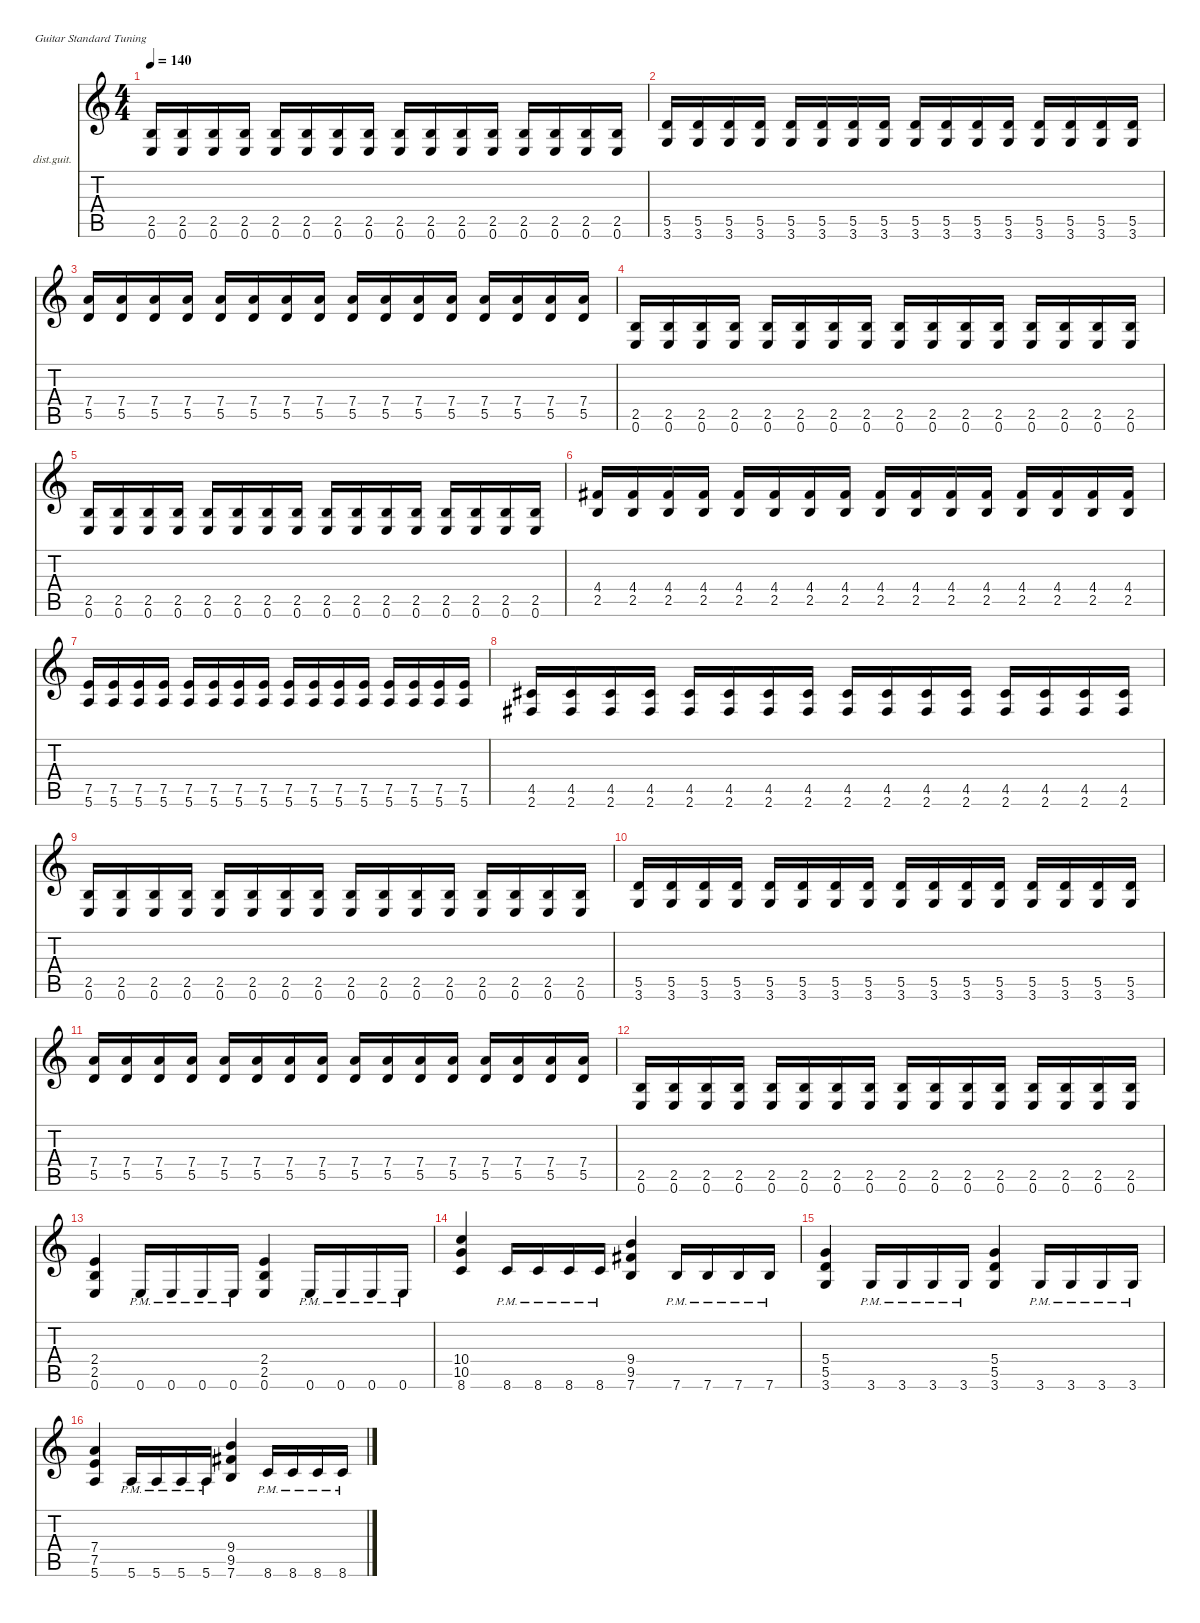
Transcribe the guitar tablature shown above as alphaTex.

\defaultSystemsLayout 4
\hideDynamics
\bracketExtendMode nobrackets
\firstSystemTrackNameOrientation horizontal
\otherSystemsTrackNameOrientation horizontal
\track ("Rythm Guitar" "dist.guit.") {instrument distortionguitar}
\staff {score tabs}
\tuning (E4 B3 G3 D3 A2 E2)
\ts (4 4)
\tempo 140
\clef g2
\ks c
(0.6 2.5).16{dy mf} (0.6 2.5).16 (0.6 2.5).16 (0.6 2.5).16 (0.6 2.5).16 (0.6 2.5).16 (0.6 2.5).16 (0.6 2.5).16 (0.6 2.5).16 (0.6 2.5).16 (0.6 2.5).16 (0.6 2.5).16 (0.6 2.5).16 (0.6 2.5).16 (0.6 2.5).16 (0.6 2.5).16 |
(3.6 5.5).16 (3.6 5.5).16 (3.6 5.5).16 (3.6 5.5).16 (3.6 5.5).16 (3.6 5.5).16 (3.6 5.5).16 (5.5 3.6).16 (3.6 5.5).16 (3.6 5.5).16 (3.6 5.5).16 (3.6 5.5).16 (3.6 5.5).16 (3.6 5.5).16 (3.6 5.5).16 (5.5 3.6).16 |
(5.5 7.4).16 (5.5 7.4).16 (5.5 7.4).16 (5.5 7.4).16 (5.5 7.4).16 (5.5 7.4).16 (5.5 7.4).16 (5.5 7.4).16 (5.5 7.4).16 (5.5 7.4).16 (5.5 7.4).16 (5.5 7.4).16 (5.5 7.4).16 (5.5 7.4).16 (5.5 7.4).16 (5.5 7.4).16 |
(0.6 2.5).16 (0.6 2.5).16 (0.6 2.5).16 (0.6 2.5).16 (0.6 2.5).16 (0.6 2.5).16 (0.6 2.5).16 (0.6 2.5).16 (0.6 2.5).16 (0.6 2.5).16 (0.6 2.5).16 (0.6 2.5).16 (0.6 2.5).16 (0.6 2.5).16 (0.6 2.5).16 (0.6 2.5).16 |
(0.6 2.5).16 (0.6 2.5).16 (0.6 2.5).16 (0.6 2.5).16 (0.6 2.5).16 (0.6 2.5).16 (0.6 2.5).16 (0.6 2.5).16 (0.6 2.5).16 (0.6 2.5).16 (0.6 2.5).16 (0.6 2.5).16 (0.6 2.5).16 (0.6 2.5).16 (0.6 2.5).16 (0.6 2.5).16 |
(2.5 4.4{acc #}).16 (2.5 4.4{acc #}).16 (2.5 4.4{acc #}).16 (2.5 4.4{acc #}).16 (2.5 4.4{acc #}).16 (2.5 4.4{acc #}).16 (2.5 4.4{acc #}).16 (2.5 4.4{acc #}).16 (2.5 4.4{acc #}).16 (2.5 4.4{acc #}).16 (2.5 4.4{acc #}).16 (2.5 4.4{acc #}).16 (2.5 4.4{acc #}).16 (2.5 4.4{acc #}).16 (2.5 4.4{acc #}).16 (2.5 4.4{acc #}).16 |
(7.5 5.6).16 (5.6 7.5).16 (5.6 7.5).16 (5.6 7.5).16 (5.6 7.5).16 (5.6 7.5).16 (5.6 7.5).16 (5.6 7.5).16 (5.6 7.5).16 (5.6 7.5).16 (5.6 7.5).16 (5.6 7.5).16 (5.6 7.5).16 (5.6 7.5).16 (5.6 7.5).16 (5.6 7.5).16 |
(2.6{acc #} 4.5{acc #}).16 (4.5{acc #} 2.6{acc #}).16 (4.5{acc #} 2.6{acc #}).16 (4.5{acc #} 2.6{acc #}).16 (4.5{acc #} 2.6{acc #}).16 (4.5{acc #} 2.6{acc #}).16 (4.5{acc #} 2.6{acc #}).16 (4.5{acc #} 2.6{acc #}).16 (2.6{acc #} 4.5{acc #}).16 (4.5{acc #} 2.6{acc #}).16 (4.5{acc #} 2.6{acc #}).16 (4.5{acc #} 2.6{acc #}).16 (4.5{acc #} 2.6{acc #}).16 (4.5{acc #} 2.6{acc #}).16 (4.5{acc #} 2.6{acc #}).16 (4.5{acc #} 2.6{acc #}).16 |
(0.6 2.5).16 (0.6 2.5).16 (0.6 2.5).16 (0.6 2.5).16 (0.6 2.5).16 (0.6 2.5).16 (0.6 2.5).16 (0.6 2.5).16 (0.6 2.5).16 (0.6 2.5).16 (0.6 2.5).16 (0.6 2.5).16 (0.6 2.5).16 (0.6 2.5).16 (0.6 2.5).16 (0.6 2.5).16 |
(3.6 5.5).16 (3.6 5.5).16 (3.6 5.5).16 (3.6 5.5).16 (3.6 5.5).16 (3.6 5.5).16 (3.6 5.5).16 (5.5 3.6).16 (3.6 5.5).16 (3.6 5.5).16 (3.6 5.5).16 (3.6 5.5).16 (3.6 5.5).16 (3.6 5.5).16 (3.6 5.5).16 (5.5 3.6).16 |
(5.5 7.4).16 (5.5 7.4).16 (5.5 7.4).16 (5.5 7.4).16 (5.5 7.4).16 (5.5 7.4).16 (5.5 7.4).16 (5.5 7.4).16 (5.5 7.4).16 (5.5 7.4).16 (5.5 7.4).16 (5.5 7.4).16 (5.5 7.4).16 (5.5 7.4).16 (5.5 7.4).16 (5.5 7.4).16 |
(0.6 2.5).16 (0.6 2.5).16 (0.6 2.5).16 (0.6 2.5).16 (0.6 2.5).16 (0.6 2.5).16 (0.6 2.5).16 (0.6 2.5).16 (0.6 2.5).16 (0.6 2.5).16 (0.6 2.5).16 (0.6 2.5).16 (0.6 2.5).16 (0.6 2.5).16 (0.6 2.5).16 (0.6 2.5).16 |
(0.6 2.5 2.4).4 0.6{pm}.16 0.6{pm}.16 0.6{pm}.16 0.6{pm}.16 (0.6 2.5 2.4).4 0.6{pm}.16 0.6{pm}.16 0.6{pm}.16 0.6{pm}.16 |
(8.6 10.5 10.4).4 8.6{pm}.16 8.6{pm}.16 8.6{pm}.16 8.6{pm}.16 (7.6 9.5{acc #} 9.4).4 7.6{pm}.16 7.6{pm}.16 7.6{pm}.16 7.6{pm}.16 |
(3.6 5.5 5.4).4 3.6{pm}.16 3.6{pm}.16 3.6{pm}.16 3.6{pm}.16 (3.6 5.5 5.4).4 3.6{pm}.16 3.6{pm}.16 3.6{pm}.16 3.6{pm}.16 |
(5.6 7.5 7.4).4 5.6{pm}.16 5.6{pm}.16 5.6{pm}.16 5.6{pm}.16 (7.6 9.5{acc #} 9.4).4 8.6{pm}.16 8.6{pm}.16 8.6{pm}.16 8.6{pm}.16
